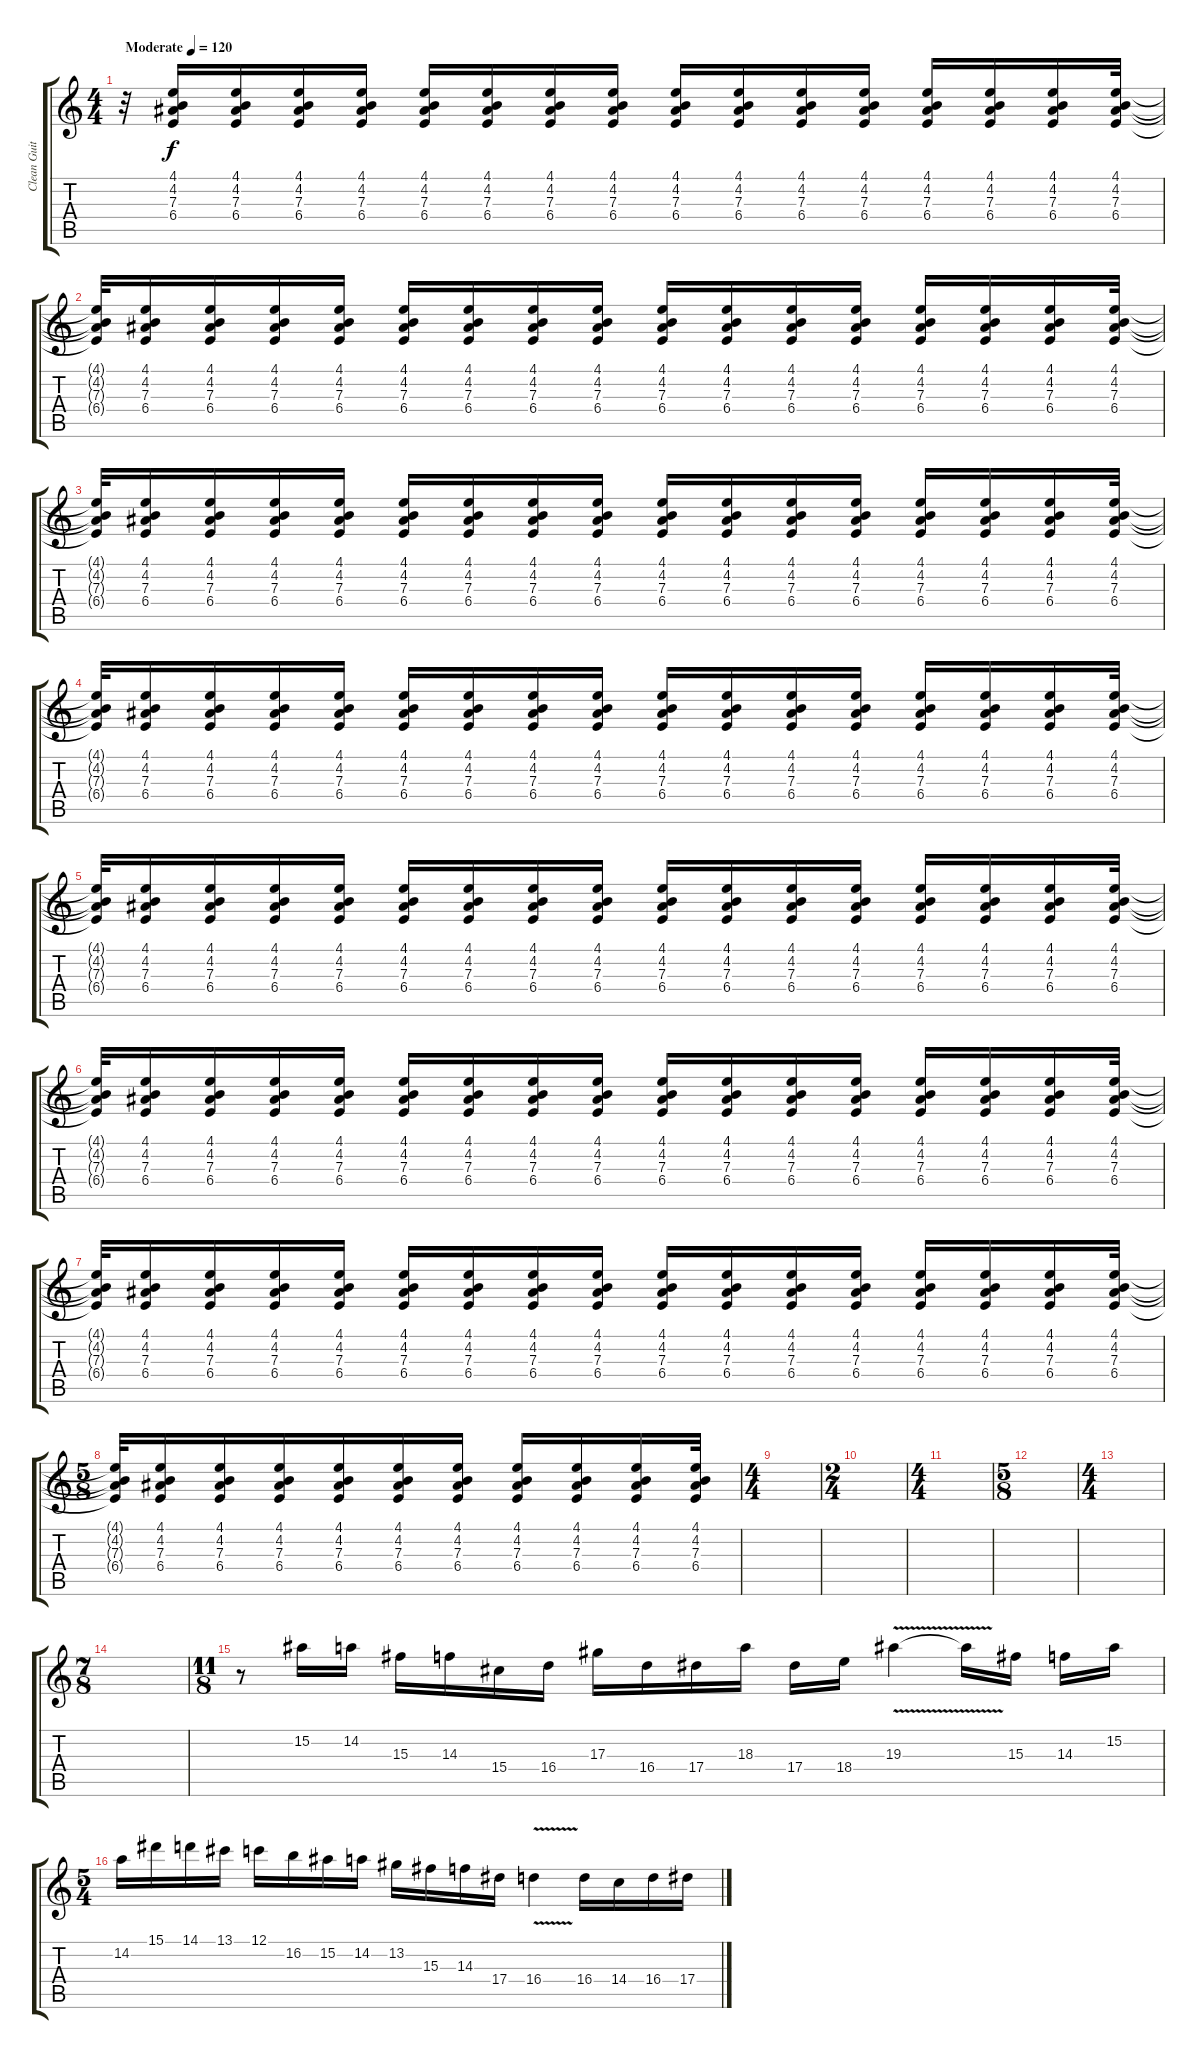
\track ("Clean Guitar #2" "Clean Guit") {instrument electricguitarjazz}
\staff {score tabs}
\tuning (C4 G3 Eb3 Bb2 F2 C2) {hide}
\ts (4 4)
\tempo (120 "Moderate")
\clef g2
\ks c
r.32{dy f volume 6 instrument electricguitarjazz} (4.1 4.2 7.3 6.4).16 (4.1 4.2 7.3 6.4).16 (4.1 4.2 7.3 6.4).16 (4.1 4.2 7.3 6.4).16 (4.1 4.2 7.3 6.4).16 (4.1 4.2 7.3 6.4).16 (4.1 4.2 7.3 6.4).16 (4.1 4.2 7.3 6.4).16 (4.1 4.2 7.3 6.4).16 (4.1 4.2 7.3 6.4).16 (4.1 4.2 7.3 6.4).16 (4.1 4.2 7.3 6.4).16 (4.1 4.2 7.3 6.4).16 (4.1 4.2 7.3 6.4).16 (4.1 4.2 7.3 6.4).16 (4.1 4.2 7.3 6.4).32 |
(4.1{t} 4.2{t} 7.3{t} 6.4{t}).32 (4.1 4.2 7.3 6.4).16 (4.1 4.2 7.3 6.4).16 (4.1 4.2 7.3 6.4).16 (4.1 4.2 7.3 6.4).16 (4.1 4.2 7.3 6.4).16 (4.1 4.2 7.3 6.4).16 (4.1 4.2 7.3 6.4).16 (4.1 4.2 7.3 6.4).16 (4.1 4.2 7.3 6.4).16 (4.1 4.2 7.3 6.4).16 (4.1 4.2 7.3 6.4).16 (4.1 4.2 7.3 6.4).16 (4.1 4.2 7.3 6.4).16 (4.1 4.2 7.3 6.4).16 (4.1 4.2 7.3 6.4).16 (4.1 4.2 7.3 6.4).32 |
(4.1{t} 4.2{t} 7.3{t} 6.4{t}).32 (4.1 4.2 7.3 6.4).16 (4.1 4.2 7.3 6.4).16 (4.1 4.2 7.3 6.4).16 (4.1 4.2 7.3 6.4).16 (4.1 4.2 7.3 6.4).16 (4.1 4.2 7.3 6.4).16 (4.1 4.2 7.3 6.4).16 (4.1 4.2 7.3 6.4).16 (4.1 4.2 7.3 6.4).16 (4.1 4.2 7.3 6.4).16 (4.1 4.2 7.3 6.4).16 (4.1 4.2 7.3 6.4).16 (4.1 4.2 7.3 6.4).16 (4.1 4.2 7.3 6.4).16 (4.1 4.2 7.3 6.4).16 (4.1 4.2 7.3 6.4).32 |
(4.1{t} 4.2{t} 7.3{t} 6.4{t}).32 (4.1 4.2 7.3 6.4).16 (4.1 4.2 7.3 6.4).16 (4.1 4.2 7.3 6.4).16 (4.1 4.2 7.3 6.4).16 (4.1 4.2 7.3 6.4).16 (4.1 4.2 7.3 6.4).16 (4.1 4.2 7.3 6.4).16 (4.1 4.2 7.3 6.4).16 (4.1 4.2 7.3 6.4).16 (4.1 4.2 7.3 6.4).16 (4.1 4.2 7.3 6.4).16 (4.1 4.2 7.3 6.4).16 (4.1 4.2 7.3 6.4).16 (4.1 4.2 7.3 6.4).16 (4.1 4.2 7.3 6.4).16 (4.1 4.2 7.3 6.4).32 |
(4.1{t} 4.2{t} 7.3{t} 6.4{t}).32 (4.1 4.2 7.3 6.4).16 (4.1 4.2 7.3 6.4).16 (4.1 4.2 7.3 6.4).16 (4.1 4.2 7.3 6.4).16 (4.1 4.2 7.3 6.4).16 (4.1 4.2 7.3 6.4).16 (4.1 4.2 7.3 6.4).16 (4.1 4.2 7.3 6.4).16 (4.1 4.2 7.3 6.4).16 (4.1 4.2 7.3 6.4).16 (4.1 4.2 7.3 6.4).16 (4.1 4.2 7.3 6.4).16 (4.1 4.2 7.3 6.4).16 (4.1 4.2 7.3 6.4).16 (4.1 4.2 7.3 6.4).16 (4.1 4.2 7.3 6.4).32 |
(4.1{t} 4.2{t} 7.3{t} 6.4{t}).32 (4.1 4.2 7.3 6.4).16 (4.1 4.2 7.3 6.4).16 (4.1 4.2 7.3 6.4).16 (4.1 4.2 7.3 6.4).16 (4.1 4.2 7.3 6.4).16 (4.1 4.2 7.3 6.4).16 (4.1 4.2 7.3 6.4).16 (4.1 4.2 7.3 6.4).16 (4.1 4.2 7.3 6.4).16 (4.1 4.2 7.3 6.4).16 (4.1 4.2 7.3 6.4).16 (4.1 4.2 7.3 6.4).16 (4.1 4.2 7.3 6.4).16 (4.1 4.2 7.3 6.4).16 (4.1 4.2 7.3 6.4).16 (4.1 4.2 7.3 6.4).32 |
(4.1{t} 4.2{t} 7.3{t} 6.4{t}).32 (4.1 4.2 7.3 6.4).16 (4.1 4.2 7.3 6.4).16 (4.1 4.2 7.3 6.4).16 (4.1 4.2 7.3 6.4).16 (4.1 4.2 7.3 6.4).16 (4.1 4.2 7.3 6.4).16 (4.1 4.2 7.3 6.4).16 (4.1 4.2 7.3 6.4).16 (4.1 4.2 7.3 6.4).16 (4.1 4.2 7.3 6.4).16 (4.1 4.2 7.3 6.4).16 (4.1 4.2 7.3 6.4).16 (4.1 4.2 7.3 6.4).16 (4.1 4.2 7.3 6.4).16 (4.1 4.2 7.3 6.4).16 (4.1 4.2 7.3 6.4).32 |
\ts (5 8)
(4.1{t} 4.2{t} 7.3{t} 6.4{t}).32 (4.1 4.2 7.3 6.4).16 (4.1 4.2 7.3 6.4).16 (4.1 4.2 7.3 6.4).16 (4.1 4.2 7.3 6.4).16 (4.1 4.2 7.3 6.4).16 (4.1 4.2 7.3 6.4).16 (4.1 4.2 7.3 6.4).16 (4.1 4.2 7.3 6.4).16 (4.1 4.2 7.3 6.4).16 (4.1 4.2 7.3 6.4).32 |
\ts (4 4)
|
\ts (2 4)
|
\ts (4 4)
|
\ts (5 8)
|
\ts (4 4)
|
\ts (7 8)
|
\ts (11 8)
r.8{volume 11 balance 8 instrument distortionguitar} 15.2.16 14.2.16 15.3.16 14.3.16 15.4.16 16.4.16 17.3.16 16.4.16 17.4.16 18.3.16 17.4.16 18.4.16 19.3{v}.4 19.3{t}.16 15.3.16 14.3.16 15.2.16 |
\ts (5 4)
14.2.16 15.1.16 14.1.16 13.1.16 12.1.16 16.2.16 15.2.16 14.2.16 13.2.16 15.3.16 14.3.16 17.4.16 16.4{v}.4 16.4.16 14.4.16 16.4.16 17.4.16
